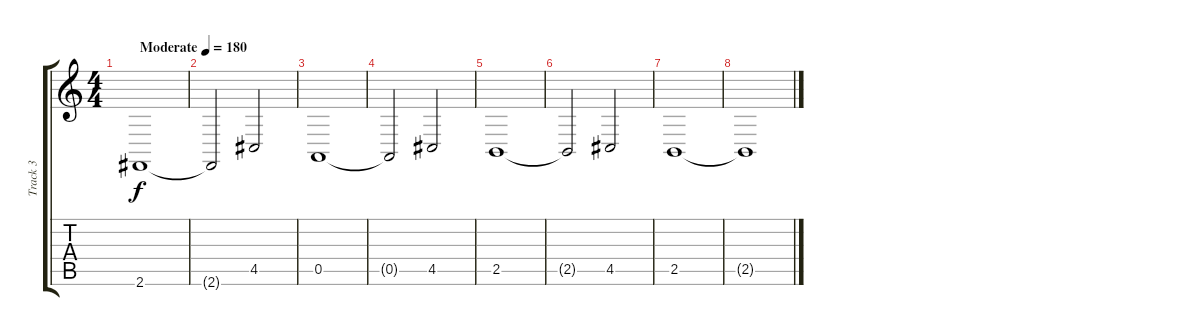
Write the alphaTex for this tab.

\track ("Track 3" "Track 3") {instrument lead2sawtooth}
\staff {score tabs}
\tuning (E4 B3 G3 D3 A2 E2) {hide}
\ts (4 4)
\tempo (180 "Moderate")
\clef g2
\ks c
2.6.1{dy f instrument lead2sawtooth} |
2.6{t}.2 4.5.2 |
0.5.1 |
0.5{t}.2 4.5.2 |
2.5.1 |
2.5{t}.2 4.5.2 |
2.5.1 |
2.5{t}.1
